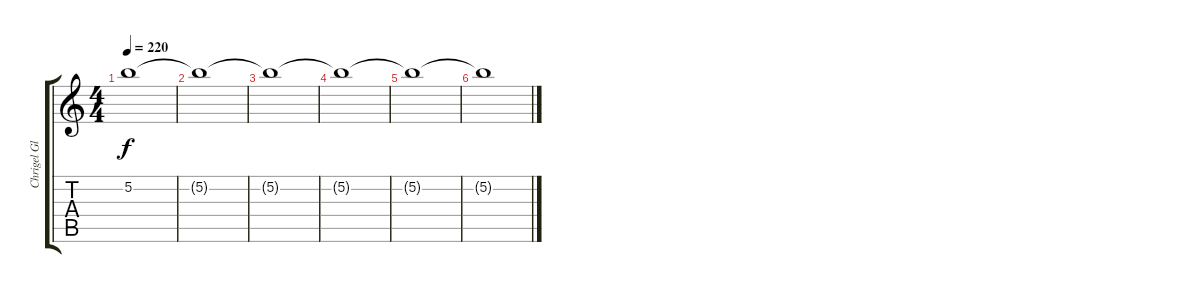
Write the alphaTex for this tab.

\track ("Chrigel Glanzmann" "Chrigel Gl") {instrument piccolo}
\staff {score tabs}
\tuning (B5 Gb5 D5 A4 E4 B3) {hide}
\ts (4 4)
\tempo 220
\clef g2
\ks c
5.2{t}.1{dy f} |
5.2{t}.1 |
5.2{t}.1{volume 0} |
5.2{t}.1 |
5.2{t}.1 |
5.2{t}.1
